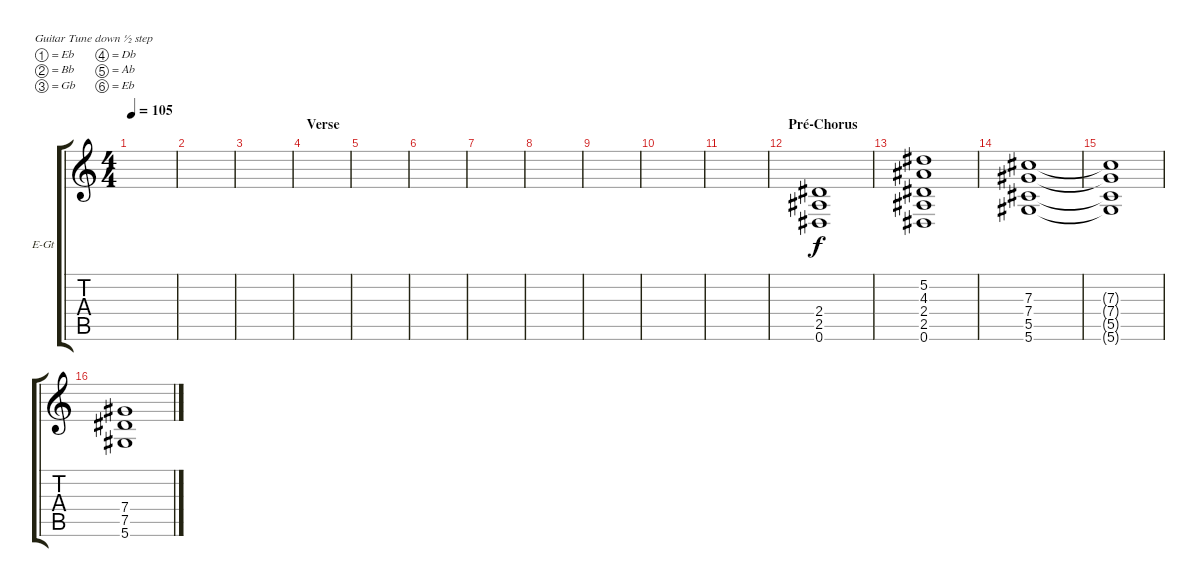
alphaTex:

\defaultSystemsLayout 4
\bracketExtendMode groupsimilarinstruments
\firstSystemTrackNameOrientation horizontal
\otherSystemsTrackNameOrientation horizontal
\track ("Electric Guitar" "E-Gt") {instrument distortionguitar}
\staff {score tabs}
\tuning (Eb4 Bb3 Gb3 Db3 Ab2 Eb2)
\ts (4 4)
\tempo 105
\clef g2
\ks c
|
|
|
\section ("" "Verse")
|
|
|
|
|
|
|
|
\section ("" "Pré-Chorus")
(2.4 2.5 0.6).1 |
(2.5 2.4 0.6 5.2 4.3).1 |
(5.6 5.5 7.4 7.3).1 |
(5.6{t} 5.5{t} 7.4{t} 7.3{t}).1 |
(5.6 7.5 7.4).1
